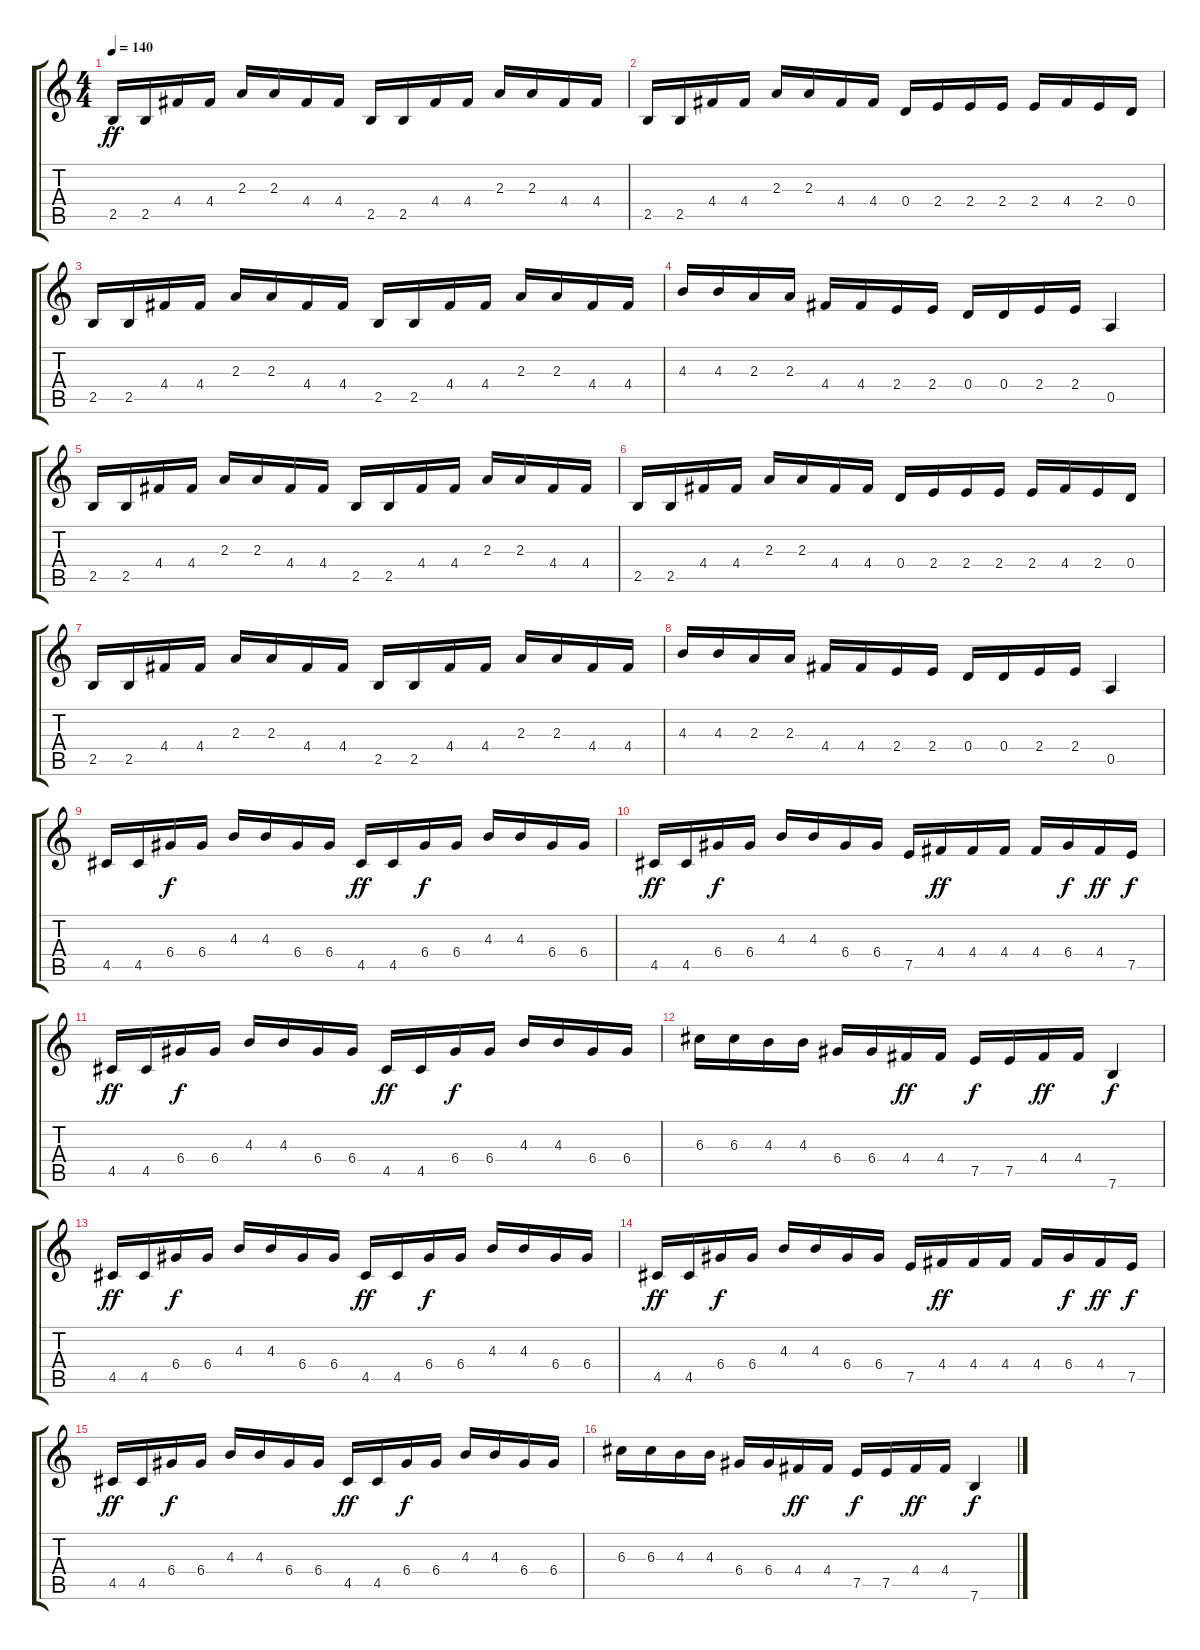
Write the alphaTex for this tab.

\track "" {instrument distortionguitar}
\staff {score tabs}
\tuning (E4 B3 G3 D3 A2 E2) {hide}
\ts (4 4)
\tempo 140
\clef g2
\ks c
2.5.16{dy ff} 2.5.16 4.4.16 4.4.16 2.3.16 2.3.16 4.4.16 4.4.16 2.5.16 2.5.16 4.4.16 4.4.16 2.3.16 2.3.16 4.4.16 4.4.16 |
2.5.16 2.5.16 4.4.16 4.4.16 2.3.16 2.3.16 4.4.16 4.4.16 0.4.16 2.4.16 2.4.16 2.4.16 2.4.16 4.4.16 2.4.16 0.4.16 |
2.5.16 2.5.16 4.4.16 4.4.16 2.3.16 2.3.16 4.4.16 4.4.16 2.5.16 2.5.16 4.4.16 4.4.16 2.3.16 2.3.16 4.4.16 4.4.16 |
4.3.16 4.3.16 2.3.16 2.3.16 4.4.16 4.4.16 2.4.16 2.4.16 0.4.16 0.4.16 2.4.16 2.4.16 0.5.4 |
2.5.16 2.5.16 4.4.16 4.4.16 2.3.16 2.3.16 4.4.16 4.4.16 2.5.16 2.5.16 4.4.16 4.4.16 2.3.16 2.3.16 4.4.16 4.4.16 |
2.5.16 2.5.16 4.4.16 4.4.16 2.3.16 2.3.16 4.4.16 4.4.16 0.4.16 2.4.16 2.4.16 2.4.16 2.4.16 4.4.16 2.4.16 0.4.16 |
2.5.16 2.5.16 4.4.16 4.4.16 2.3.16 2.3.16 4.4.16 4.4.16 2.5.16 2.5.16 4.4.16 4.4.16 2.3.16 2.3.16 4.4.16 4.4.16 |
4.3.16 4.3.16 2.3.16 2.3.16 4.4.16 4.4.16 2.4.16 2.4.16 0.4.16 0.4.16 2.4.16 2.4.16 0.5.4 |
4.5.16 4.5.16 6.4.16{dy f} 6.4.16 4.3.16 4.3.16 6.4.16 6.4.16 4.5.16{dy ff} 4.5.16 6.4.16{dy f} 6.4.16 4.3.16 4.3.16 6.4.16 6.4.16 |
4.5.16{dy ff} 4.5.16 6.4.16{dy f} 6.4.16 4.3.16 4.3.16 6.4.16 6.4.16 7.5.16 4.4.16{dy ff} 4.4.16 4.4.16 4.4.16 6.4.16{dy f} 4.4.16{dy ff} 7.5.16{dy f} |
4.5.16{dy ff} 4.5.16 6.4.16{dy f} 6.4.16 4.3.16 4.3.16 6.4.16 6.4.16 4.5.16{dy ff} 4.5.16 6.4.16{dy f} 6.4.16 4.3.16 4.3.16 6.4.16 6.4.16 |
6.3.16 6.3.16 4.3.16 4.3.16 6.4.16 6.4.16 4.4.16{dy ff} 4.4.16 7.5.16{dy f} 7.5.16 4.4.16{dy ff} 4.4.16 7.6.4{dy f} |
4.5.16{dy ff} 4.5.16 6.4.16{dy f} 6.4.16 4.3.16 4.3.16 6.4.16 6.4.16 4.5.16{dy ff} 4.5.16 6.4.16{dy f} 6.4.16 4.3.16 4.3.16 6.4.16 6.4.16 |
4.5.16{dy ff} 4.5.16 6.4.16{dy f} 6.4.16 4.3.16 4.3.16 6.4.16 6.4.16 7.5.16 4.4.16{dy ff} 4.4.16 4.4.16 4.4.16 6.4.16{dy f} 4.4.16{dy ff} 7.5.16{dy f} |
4.5.16{dy ff} 4.5.16 6.4.16{dy f} 6.4.16 4.3.16 4.3.16 6.4.16 6.4.16 4.5.16{dy ff} 4.5.16 6.4.16{dy f} 6.4.16 4.3.16 4.3.16 6.4.16 6.4.16 |
6.3.16 6.3.16 4.3.16 4.3.16 6.4.16 6.4.16 4.4.16{dy ff} 4.4.16 7.5.16{dy f} 7.5.16 4.4.16{dy ff} 4.4.16 7.6.4{dy f}
